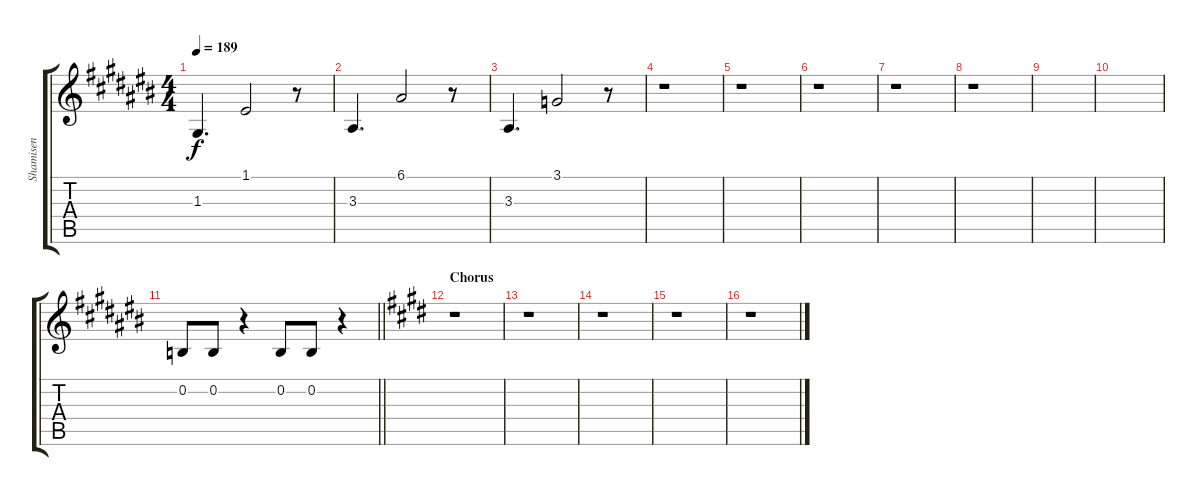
\track ("Shamisen" "Shamisen") {instrument shamisen}
\staff {score tabs}
\tuning (E4 B3 G3 D3 A2 E2) {hide}
\ts (4 4)
\tempo 189
\clef g2
\ks a#minor
1.3.4{d dy f} 1.1.2 r.8 |
\ks c#
3.3.4{d} 6.1.2 r.8 |
\ks a#minor
3.3.4{d} 3.1.2 r.8 |
r.1 |
r.1 |
\ks c#
r.1 |
\ks a#minor
r.1 |
r.1 |
|
|
\barLineRight lightlight
0.2.8 0.2.8 r.4 0.2.8 0.2.8 r.4 |
\section ("" "Chorus")
\ks e
r.1 |
\ks c#minor
r.1 |
r.1 |
r.1 |
\ks e
r.1
